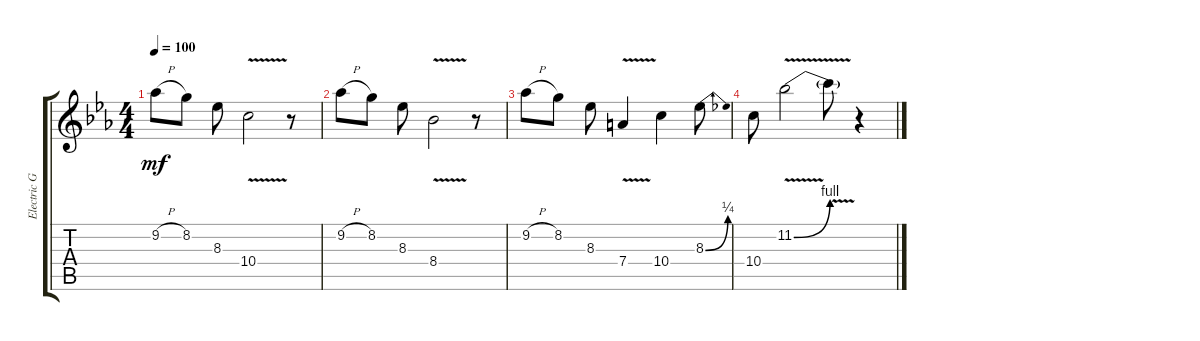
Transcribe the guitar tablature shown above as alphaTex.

\track ("Electric Guitar" "Electric G") {instrument electricguitarclean}
\staff {score tabs}
\tuning (E4 B3 G3 D3 A2 E2) {hide}
\ts (4 4)
\tempo 100
\clef g2
\ks cminor
9.2{h}.8{dy mf instrument electricguitarclean} 8.2.8 8.3.8 10.4{v}.2 r.8 |
9.2{h}.8 8.2.8 8.3.8 8.4{v}.2 r.8 |
9.2{h}.8 8.2.8 8.3.8 7.4{v}.4 10.4.4 8.3{be (bend 0 0 60 1)}.8 |
10.4.8 11.2{be (bend 0 0 60 4) v}.2 11.2{v t}.8 r.4
